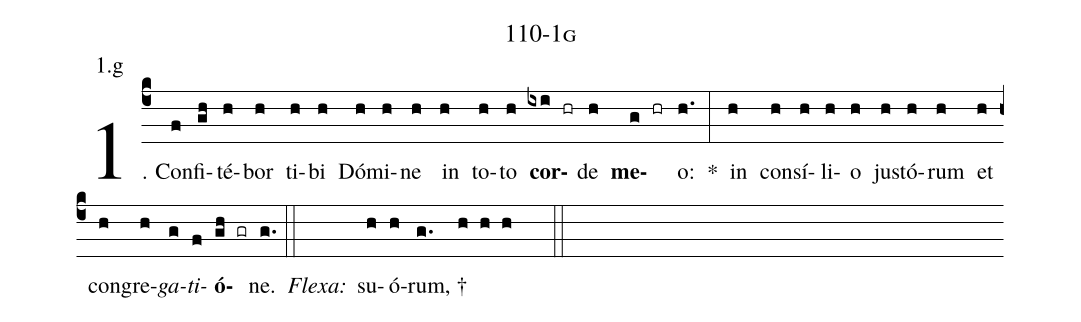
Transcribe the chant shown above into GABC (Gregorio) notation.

name: 110-1g;
annotation: 1.g;
%%
(c4)1. Con(f)fi(gh)té(h)bor(h) ti(h)bi(h) Dó(h)mi(h)ne(h) in(h) to(h)to(h) <b>cor</b>(ixi hr)de(h) <b>me</b>(g hr)o:(h.) *(:) in(h) con(h)sí(h)li(h)o(h) ju(h)stó(h)rum(h) et(h) con(h)gre(h)<i>ga</i>(g)<i>ti</i>(f)<b>ó</b>(gh gr)ne.(g.) (::)
<i>Flexa:</i>(////)  su(h)ó(h)rum, †(g.//// h h h  ::)
